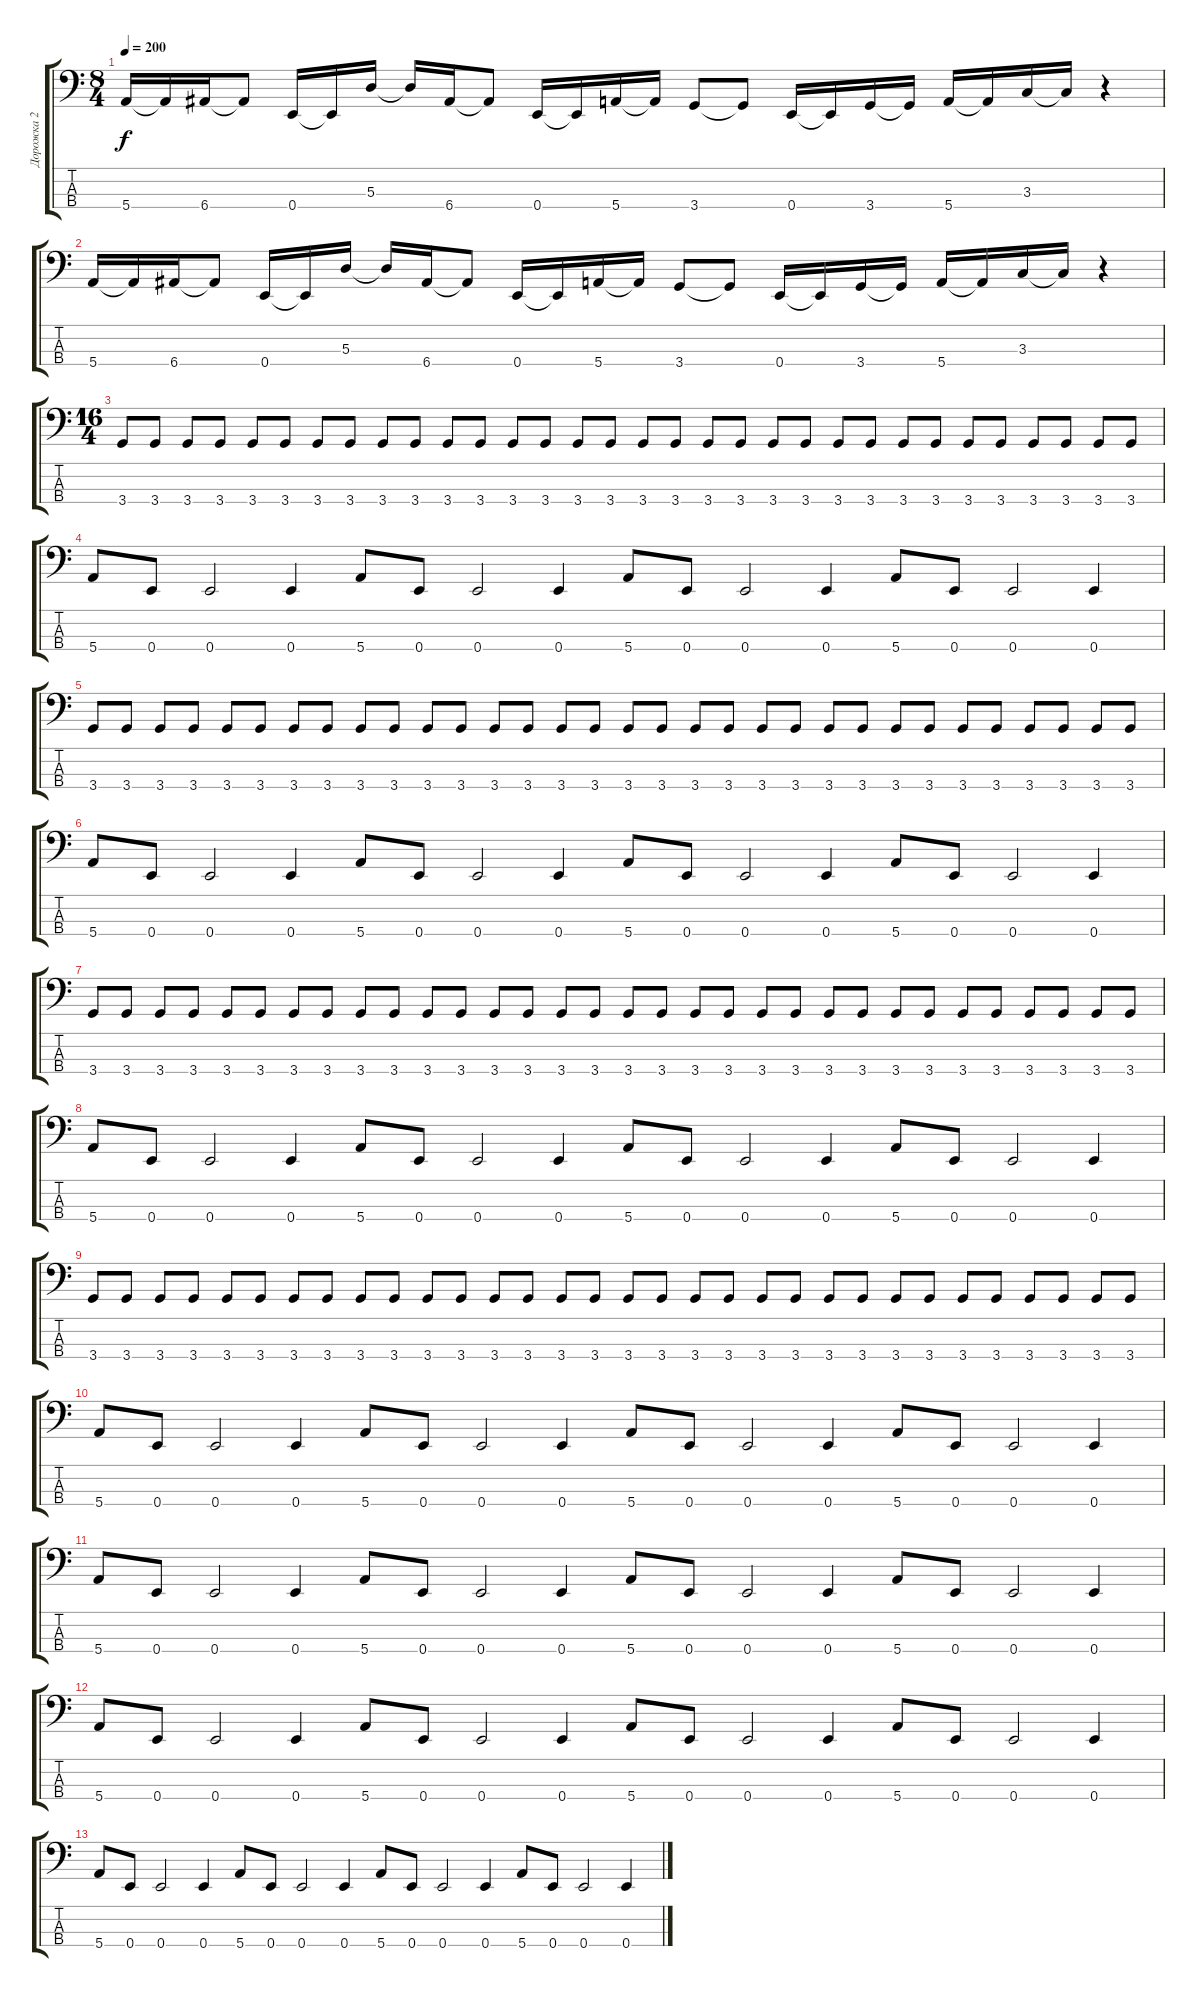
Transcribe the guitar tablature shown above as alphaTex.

\track ("Дорожка 2" "Дорожка 2") {instrument electricbassfinger}
\staff {score tabs}
\tuning (G2 D2 A1 E1) {hide}
\ts (8 4)
\tempo 200
\clef f4
\ks c
5.4.16{dy f} 5.4{t}.16 6.4.16 6.4{t}.8 0.4.16 0.4{t}.16 5.3.16 5.3{t}.16 6.4.16 6.4{t}.8 0.4.16 0.4{t}.16 5.4.16 5.4{t}.16 3.4.8 3.4{t}.8 0.4.16 0.4{t}.16 3.4.16 3.4{t}.16 5.4.16 5.4{t}.16 3.3.16 3.3{t}.16 r.4 |
5.4.16 5.4{t}.16 6.4.16 6.4{t}.8 0.4.16 0.4{t}.16 5.3.16 5.3{t}.16 6.4.16 6.4{t}.8 0.4.16 0.4{t}.16 5.4.16 5.4{t}.16 3.4.8 3.4{t}.8 0.4.16 0.4{t}.16 3.4.16 3.4{t}.16 5.4.16 5.4{t}.16 3.3.16 3.3{t}.16 r.4 |
\ts (16 4)
3.4.8 3.4.8 3.4.8 3.4.8 3.4.8 3.4.8 3.4.8 3.4.8 3.4.8 3.4.8 3.4.8 3.4.8 3.4.8 3.4.8 3.4.8 3.4.8 3.4.8 3.4.8 3.4.8 3.4.8 3.4.8 3.4.8 3.4.8 3.4.8 3.4.8 3.4.8 3.4.8 3.4.8 3.4.8 3.4.8 3.4.8 3.4.8 |
5.4.8 0.4.8 0.4.2 0.4.4 5.4.8 0.4.8 0.4.2 0.4.4 5.4.8 0.4.8 0.4.2 0.4.4 5.4.8 0.4.8 0.4.2 0.4.4 |
3.4.8 3.4.8 3.4.8 3.4.8 3.4.8 3.4.8 3.4.8 3.4.8 3.4.8 3.4.8 3.4.8 3.4.8 3.4.8 3.4.8 3.4.8 3.4.8 3.4.8 3.4.8 3.4.8 3.4.8 3.4.8 3.4.8 3.4.8 3.4.8 3.4.8 3.4.8 3.4.8 3.4.8 3.4.8 3.4.8 3.4.8 3.4.8 |
5.4.8 0.4.8 0.4.2 0.4.4 5.4.8 0.4.8 0.4.2 0.4.4 5.4.8 0.4.8 0.4.2 0.4.4 5.4.8 0.4.8 0.4.2 0.4.4 |
3.4.8 3.4.8 3.4.8 3.4.8 3.4.8 3.4.8 3.4.8 3.4.8 3.4.8 3.4.8 3.4.8 3.4.8 3.4.8 3.4.8 3.4.8 3.4.8 3.4.8 3.4.8 3.4.8 3.4.8 3.4.8 3.4.8 3.4.8 3.4.8 3.4.8 3.4.8 3.4.8 3.4.8 3.4.8 3.4.8 3.4.8 3.4.8 |
5.4.8 0.4.8 0.4.2 0.4.4 5.4.8 0.4.8 0.4.2 0.4.4 5.4.8 0.4.8 0.4.2 0.4.4 5.4.8 0.4.8 0.4.2 0.4.4 |
3.4.8 3.4.8 3.4.8 3.4.8 3.4.8 3.4.8 3.4.8 3.4.8 3.4.8 3.4.8 3.4.8 3.4.8 3.4.8 3.4.8 3.4.8 3.4.8 3.4.8 3.4.8 3.4.8 3.4.8 3.4.8 3.4.8 3.4.8 3.4.8 3.4.8 3.4.8 3.4.8 3.4.8 3.4.8 3.4.8 3.4.8 3.4.8 |
5.4.8 0.4.8 0.4.2 0.4.4 5.4.8 0.4.8 0.4.2 0.4.4 5.4.8 0.4.8 0.4.2 0.4.4 5.4.8 0.4.8 0.4.2 0.4.4 |
5.4.8 0.4.8 0.4.2 0.4.4 5.4.8 0.4.8 0.4.2 0.4.4 5.4.8 0.4.8 0.4.2 0.4.4 5.4.8 0.4.8 0.4.2 0.4.4 |
5.4.8 0.4.8 0.4.2 0.4.4 5.4.8 0.4.8 0.4.2 0.4.4 5.4.8 0.4.8 0.4.2 0.4.4 5.4.8 0.4.8 0.4.2 0.4.4 |
5.4.8 0.4.8 0.4.2 0.4.4 5.4.8 0.4.8 0.4.2 0.4.4 5.4.8 0.4.8 0.4.2 0.4.4 5.4.8 0.4.8 0.4.2 0.4.4
